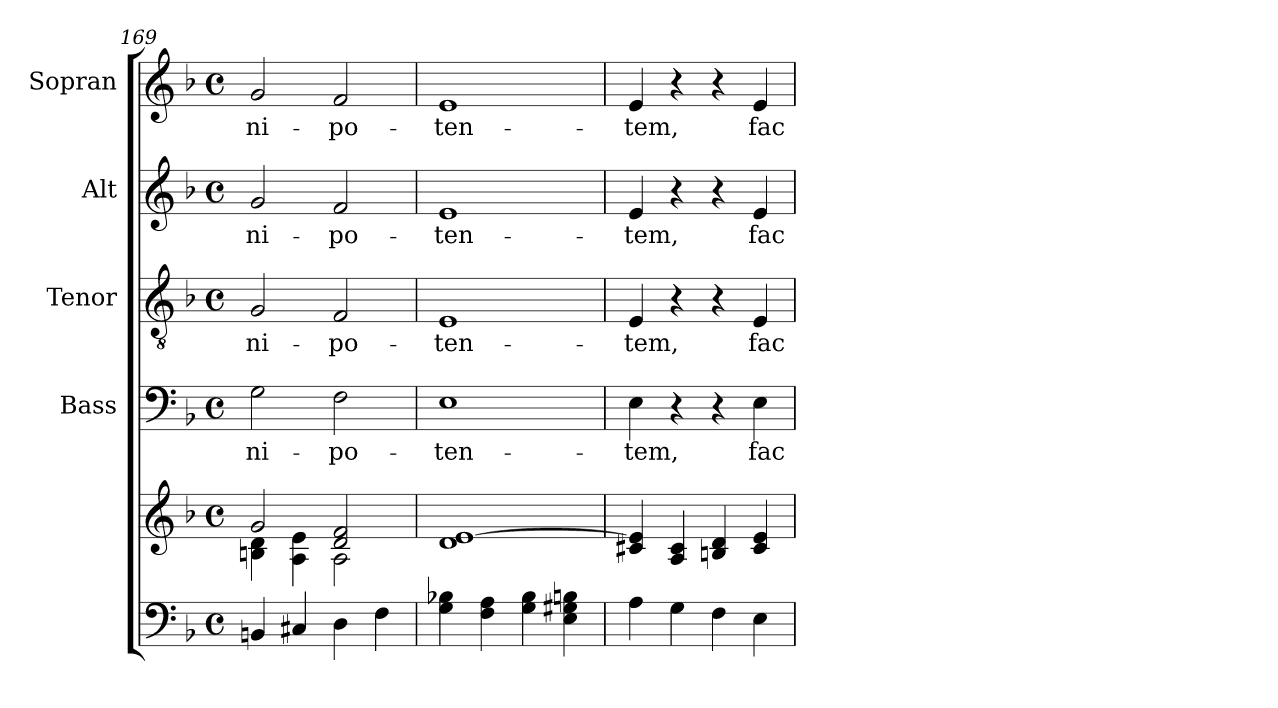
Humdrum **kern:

**kern	**kern	**kern	**text	**kern	**text	**kern	**text	**kern	**text
*part5	*part5	*part4	*part4	*part3	*part3	*part2	*part2	*part1	*part1
*staff6	*staff5	*staff4	*staff4	*staff3	*staff3	*staff2	*staff2	*staff1	*staff1
*	*	*I"Bass	*	*I"Tenor	*	*I"Alt	*	*I"Sopran	*
*	*	*I'B.	*	*I'T.	*	*I'A.	*	*I'S.	*
*clefF4	*clefG2	*clefF4	*	*clefGv2	*	*clefG2	*	*clefG2	*
*k[b-]	*k[b-]	*k[b-]	*	*k[b-]	*	*k[b-]	*	*k[b-]	*
*F:	*F:	*F:	*	*F:	*	*F:	*	*F:	*
*M4/4	*M4/4	*M4/4	*	*M4/4	*	*M4/4	*	*M4/4	*
*met(c)	*met(c)	*met(c)	*	*met(c)	*	*met(c)	*	*met(c)	*
=169	=169	=169	=169	=169	=169	=169	=169	=169	=169
*	*^	*	*	*	*	*	*	*	*
!	!	!	!	!LO:LY:b	!	!LO:LY:b	!	!LO:LY:b	!	!LO:LY:b
4BBn/	2g/	4Bn\ 4d\	2G\	-ni-	2G/	-ni-	2g/	-ni-	2g/	-ni-
4C#X/	.	4A\ 4e\	.	.	.	.	.	.	.	.
!	!	!	!	!LO:LY:b	!	!LO:LY:b	!	!LO:LY:b	!	!LO:LY:b
4D\	2d/ 2f/	2A\	2F\	-po-	2F/	-po-	2f/	-po-	2f/	-po-
4F\	.	.	.	.	.	.	.	.	.	.
*	*v	*v	*	*	*	*	*	*	*	*
=170	=170	=170	=170	=170	=170	=170	=170	=170	=170
!	!	!	!LO:LY:b	!	!LO:LY:b	!	!LO:LY:b	!	!LO:LY:b
4G\ 4B-X\	1d [1e	1E	-ten-	1E	-ten-	1e	-ten-	1e	-ten-
4F\ 4A\	.	.	.	.	.	.	.	.	.
4G\ 4B-\	.	.	.	.	.	.	.	.	.
4E\ 4G#X\ 4Bn\	.	.	.	.	.	.	.	.	.
=171	=171	=171	=171	=171	=171	=171	=171	=171	=171
!	!	!	!LO:LY:b	!	!LO:LY:b	!	!LO:LY:b	!	!LO:LY:b
4A\	4c#X/ 4e/]	4E\	-tem,	4E/	-tem,	4e/	-tem,	4e/	-tem,
4G\	4A/ 4c#/	4r	.	4r	.	4r	.	4r	.
4F\	4Bn/ 4d/	4r	.	4r	.	4r	.	4r	.
!	!	!	!LO:LY:b	!	!LO:LY:b	!	!LO:LY:b	!	!LO:LY:b
4E\	4c#/ 4e/	4E\	fac-	4E/	fac-	4e/	fac-	4e/	fac-
=	=	=	=	=	=	=	=	=	=
*-	*-	*-	*-	*-	*-	*-	*-	*-	*-
